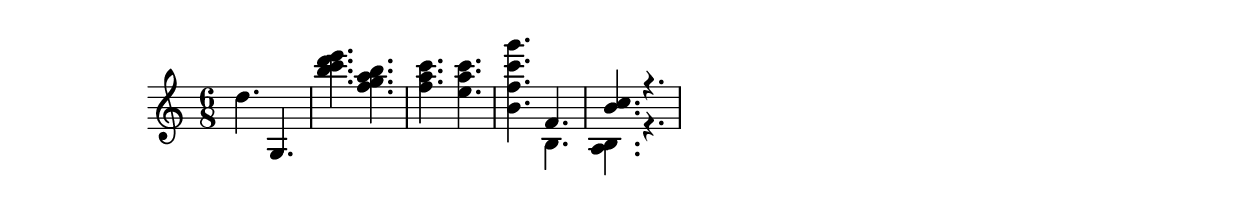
\version "2.1.7" \header{


    texidoc=" Noteheads can have dots, and rests
can too.  Augmentation dots should never be printed on a staff line,
but rather be shifted vertically. They should go up, but in case of
multiple parts, the down stems have down shifted dots.  In case of
chords, all dots should be in a column.  The dots go along as rests
are shifted to avoid collisions.

The priorities, are (ranked in importance):

@itemize @bullet
@item keeping dots off staff lines
@item keeping dots close to their  note heads
@item moving dots in the direction specified by the voice
@item moving dots up
@end itemize

"
}



\score { 
  \context Voice \notes\relative c'' {
    \time 6/8
	d4. g,,
    \stemDown
    <b'' c d e>4.  <f g a b>
    <f a c> <e a c> <b f' c' g'>
	
	
    <<
	{ f  <b c> r4.  }\\
	{ b, <a b> r4. }
    >>
	
	
  }
  \paper { }  
  \midi { }
}

